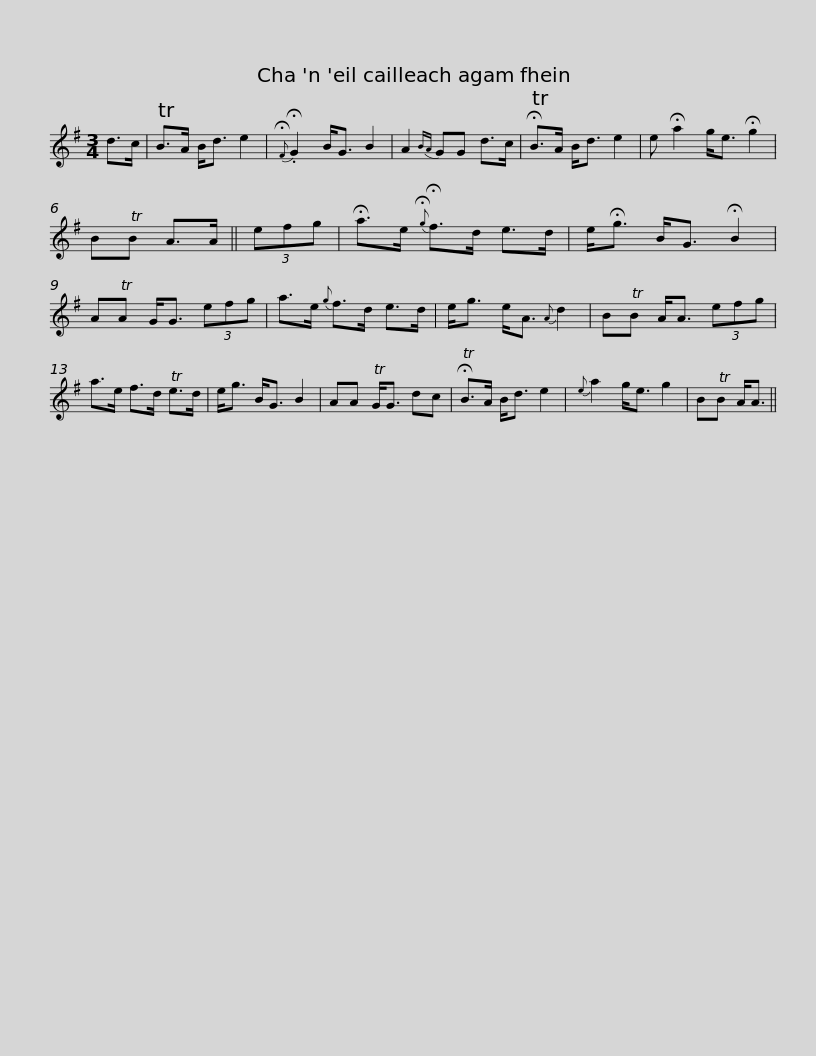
X:1
L:1/8
M:3/4
I:linebreak $
K:G
V:1 treble
V:1
 d>c | TB>A B<d e2 |{!fermata!F} .!fermata!G2 B<G B2 | A2{BA} GG d>c | !fermata!TB>A B<d e2 | %5
 e !fermata!a2 g<e !fermata!g2 | BTB A>A || (3efg |$ !fermata!a>e{!fermata!g} !fermata!f>d e>d | e<!fermata!g B<G !fermata!B2 | %10
 ATA G<G (3efg | a>e{g} f>d e>d | e<g e<A{A} d2 | BTB A<A (3efg |$ a>e f>d Te>d | %15
 e<g B<G B2 | AA TG<G dc | !fermata!TB>A B<d e2 |{e} a2 g<e g2 | BTB A<A || %20
